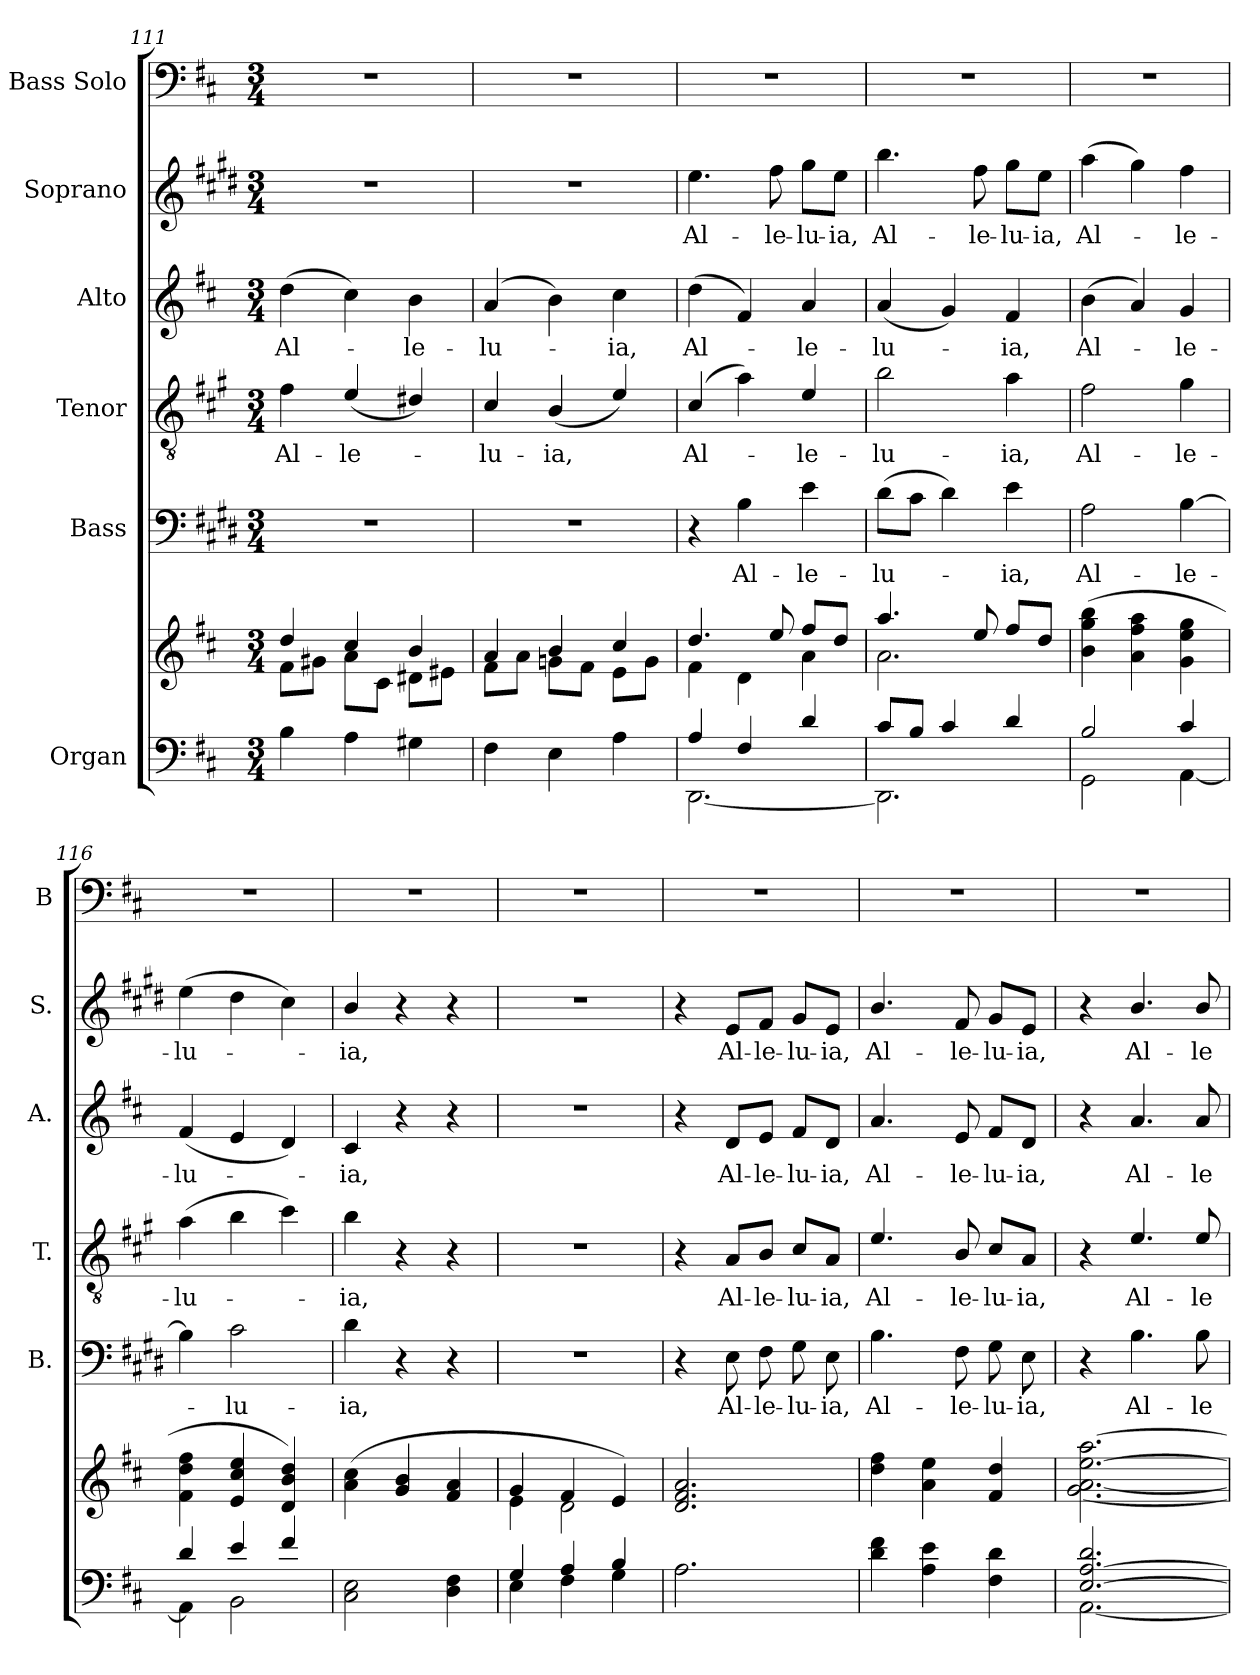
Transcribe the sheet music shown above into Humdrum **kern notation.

**kern	**kern	**kern	**text	**kern	**text	**kern	**text	**kern	**text	**kern
*part6	*part6	*part5	*part5	*part4	*part4	*part3	*part3	*part2	*part2	*part1
*staff7	*staff6	*staff5	*staff5	*staff4	*staff4	*staff3	*staff3	*staff2	*staff2	*staff1
*I"Organ	*	*I"Bass	*	*I"Tenor	*	*I"Alto	*	*I"Soprano	*	*I"Bass Solo
*	*	*I'B.	*	*I'T.	*	*I'A.	*	*I'S.	*	*I'B
*clefF4	*clefG2	*clefF4	*	*clefGv2	*	*clefG2	*	*clefG2	*	*clefF4
*	*	*ITrd1c2	*	*ITrd4c7	*	*	*	*ITrd1c2	*	*
*k[f#c#]	*k[f#c#]	*k[f#c#]	*	*k[f#c#]	*	*k[f#c#]	*	*k[f#c#]	*	*k[f#c#]
*D:	*D:	*D:	*	*D:	*	*D:	*	*D:	*	*D:
*M3/4	*M3/4	*M3/4	*	*M3/4	*	*M3/4	*	*M3/4	*	*M3/4
=111	=111	=111	=111	=111	=111	=111	=111	=111	=111	=111
*	*^	*	*	*	*	*	*	*	*	*
4B\	4dd/	8f#\L	2.r	.	4B\	Al-	(4dd\	Al-	2.r	.	2.r
.	.	8g#X\J	.	.	.	.	.	.	.	.	.
4A\	4cc#/	8a\L	.	.	(4A/	-le-	4cc#\)	.	.	.	.
.	.	8c#\J	.	.	.	.	.	.	.	.	.
4G#X\	4b/	8d#X\L	.	.	4G#X/)	.	4b\	-le-	.	.	.
.	.	8e#X\J	.	.	.	.	.	.	.	.	.
=112	=112	=112	=112	=112	=112	=112	=112	=112	=112	=112	=112
4F#\	4a/	8f#\L	2.r	.	4F#/	-lu-	(4a/	-lu-	2.r	.	2.r
.	.	8a\J	.	.	.	.	.	.	.	.	.
4E\	4b/	8gn\L	.	.	(4E/	-ia,	4b\)	.	.	.	.
.	.	8f#\J	.	.	.	.	.	.	.	.	.
4A\	4cc#/	8e\L	.	.	4A/)	.	4cc#\	-ia,	.	.	.
.	.	8g\J	.	.	.	.	.	.	.	.	.
=113	=113	=113	=113	=113	=113	=113	=113	=113	=113	=113	=113
*^	*	*	*	*	*	*	*	*	*	*	*
4A/	[<2.DD\	4.dd/	4f#\	4r	.	(4F#/	Al-	(4dd\	Al-	4.dd\	Al-	2.r
4F#/	.	.	4d\	4A\	Al-	4d\)	.	4f#/)	.	.	.	.
.	.	8ee/	.	.	.	.	.	.	.	8ee\	-le-	.
4d/	.	8ff#/L	4a\	4d\	-le-	4A/	-le-	4a/	-le-	8ff#\L	-lu-	.
.	.	8dd/J	.	.	.	.	.	.	.	8dd\J	-ia,	.
=114	=114	=114	=114	=114	=114	=114	=114	=114	=114	=114	=114	=114
8c#/L	2.DD\]	4.aa/	2.a\	(8c#\L	-lu-	2e\	-lu-	(4a/	-lu-	4.aa\	Al-	2.r
8B/J	.	.	.	8B\J	.	.	.	.	.	.	.	.
4c#/	.	.	.	4c#\)	.	.	.	4g/)	.	.	.	.
.	.	8ee/	.	.	.	.	.	.	.	8ee\	-le-	.
4d/	.	8ff#/L	.	4d\	-ia,	4d\	-ia,	4f#/	-ia,	8ff#\L	-lu-	.
.	.	8dd/J	.	.	.	.	.	.	.	8dd\J	-ia,	.
*	*	*v	*v	*	*	*	*	*	*	*	*	*
!!LO:LB:g=z
=115	=115	=115	=115	=115	=115	=115	=115	=115	=115	=115	=115
2B/	2GG\	(4b\ 4gg\ 4bb\	2G\	Al-	2B\	Al-	(<4b\	Al-	(4gg\	Al-	2.r
.	.	4a\ 4ff#\ 4aa\	.	.	.	.	4a/)	.	4ff#\)	.	.
4c#/	[<4AA\	4g\ 4ee\ 4gg\	[4A\	-le-	4c#\	-le-	4g/	-le-	4ee\	-le-	.
=116	=116	=116	=116	=116	=116	=116	=116	=116	=116	=116	=116
4d/	4AA\]	4f#\ 4dd\ 4ff#\	4A\]	.	(4d\	-lu-	(4f#/	-lu-	(4dd\	-lu-	2.r
4e/	2BB\	4e/ 4cc#/ 4ee/	2B\	-lu-	4e\	.	4e/	.	4cc#\	.	.
4f#/	.	4d/ 4b/ 4dd/)	.	.	4f#\)	.	4d/)	.	4b\)	.	.
*v	*v	*	*	*	*	*	*	*	*	*	*
=117	=117	=117	=117	=117	=117	=117	=117	=117	=117	=117
2C#\ 2E\	(4a\ 4cc#\	4c#\	-ia,	4e\	-ia,	4c#/	-ia,	4a/	-ia,	2.r
.	4g/ 4b/	4r	.	4r	.	4r	.	4r	.	.
4D\ 4F#\	4f#/ 4a/	4r	.	4r	.	4r	.	4r	.	.
=118	=118	=118	=118	=118	=118	=118	=118	=118	=118	=118
*^	*^	*	*	*	*	*	*	*	*	*
4G/	4E\	4g/	4e\	2.r	.	2.r	.	2.r	.	2.r	.	2.r
4A/	4F#\	4f#/	2d\	.	.	.	.	.	.	.	.	.
4B/	4G\	4e/)	.	.	.	.	.	.	.	.	.	.
*v	*v	*	*	*	*	*	*	*	*	*	*	*
*	*v	*v	*	*	*	*	*	*	*	*	*
=119	=119	=119	=119	=119	=119	=119	=119	=119	=119	=119
2.A\	2.d/ 2.f#/ 2.a/	4r	.	4r	.	4r	.	4r	.	2.r
.	.	8D\	Al-	8D/L	Al-	8d/L	Al-	8d/L	Al-	.
.	.	8E\	-le-	8E/J	-le-	8e/J	-le-	8e/J	-le-	.
.	.	8F#\	-lu-	8F#/L	-lu-	8f#/L	-lu-	8f#/L	-lu-	.
.	.	8D\	-ia,	8D/J	-ia,	8d/J	-ia,	8d/J	-ia,	.
=120	=120	=120	=120	=120	=120	=120	=120	=120	=120	=120
4d\ 4f#\	4dd\ 4ff#\	4.A\	Al-	4.A/	Al-	4.a/	Al-	4.a/	Al-	2.r
4A\ 4e\	4a\ 4ee\	.	.	.	.	.	.	.	.	.
.	.	8E\	-le-	8E/	-le-	8e/	-le-	8e/	-le-	.
4F#\ 4d\	4f#/ 4dd/	8F#\	-lu-	8F#/L	-lu-	8f#/L	-lu-	8f#/L	-lu-	.
.	.	8D\	-ia,	8D/J	-ia,	8d/J	-ia,	8d/J	-ia,	.
=121	=121	=121	=121	=121	=121	=121	=121	=121	=121	=121
*^	*	*	*	*	*	*	*	*	*	*
[>2.E/ [>2.A/ 2.d/	[<2.AA\	[<2.g\ [<2.a\ [>2.ee\ [>2.aa\	4r	.	4r	.	4r	.	4r	.	2.r
.	.	.	4.A\	Al-	4.A/	Al-	4.a/	Al-	4.a/	Al-	.
.	.	.	8A\	-le-	8A/	-le-	8a/	-le-	8a/	-le-	.
*v	*v	*	*	*	*	*	*	*	*	*	*
=	=	=	=	=	=	=	=	=	=	=
*-	*-	*-	*-	*-	*-	*-	*-	*-	*-	*-
